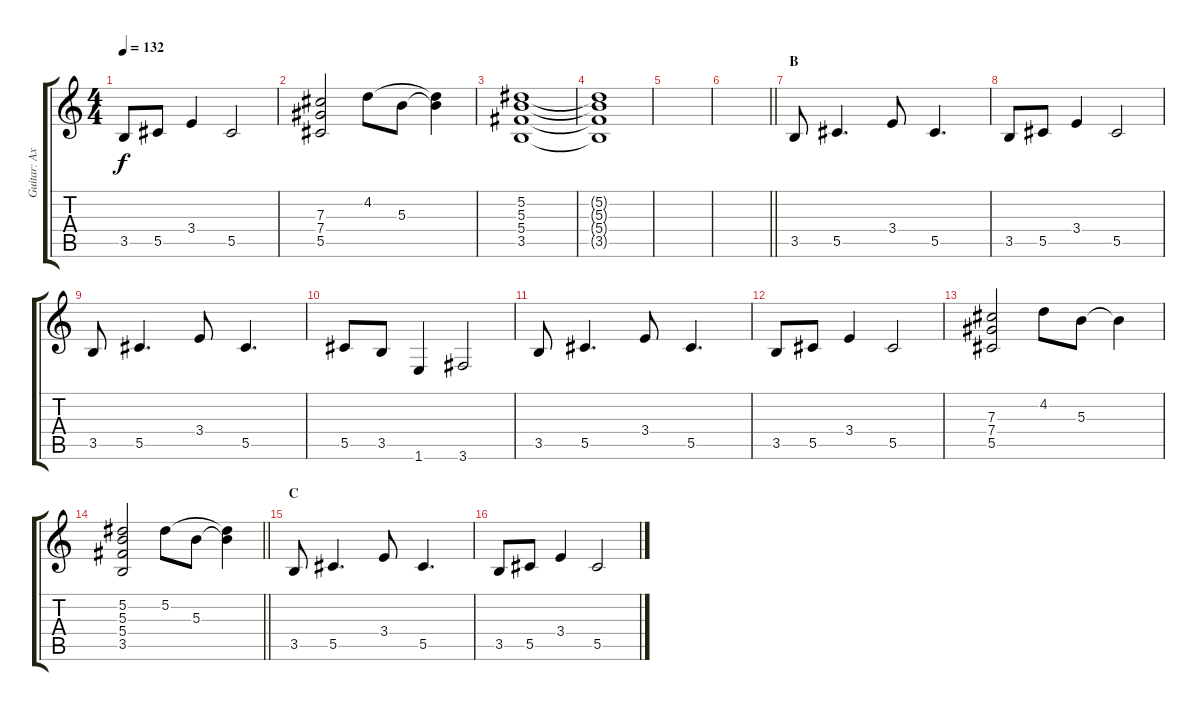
\track ("Guitar: Axel" "Guitar: Ax") {instrument overdrivenguitar}
\staff {score tabs}
\tuning (Eb4 Bb3 Gb3 Db3 Ab2 Eb2) {hide}
\ts (4 4)
\tempo 132
\clef g2
\ks c
3.5.8{dy f} 5.5.8 3.4.4 5.5.2 |
(7.3 7.4 5.5).2 4.2.8 5.3.8 (4.2{t} 5.3{t}).4 |
(5.2 5.3 5.4 3.5).1 |
(5.2{t} 5.3{t} 5.4{t} 3.5{t}).1 |
|
\barLineRight lightlight
|
\section ("" "B")
3.5.8 5.5.4{d} 3.4.8 5.5.4{d} |
3.5.8 5.5.8 3.4.4 5.5.2 |
3.5.8 5.5.4{d} 3.4.8 5.5.4{d} |
5.5.8 3.5.8 1.6.4 3.6.2 |
3.5.8 5.5.4{d} 3.4.8 5.5.4{d} |
3.5.8 5.5.8 3.4.4 5.5.2 |
(7.3 7.4 5.5).2 4.2.8 5.3.8 5.3{t}.4 |
\barLineRight lightlight
(5.2 5.3 5.4 3.5).2 5.2.8 5.3.8 (5.2{t} 5.3{t}).4 |
\section ("" "C")
3.5.8 5.5.4{d} 3.4.8 5.5.4{d} |
3.5.8 5.5.8 3.4.4 5.5.2
